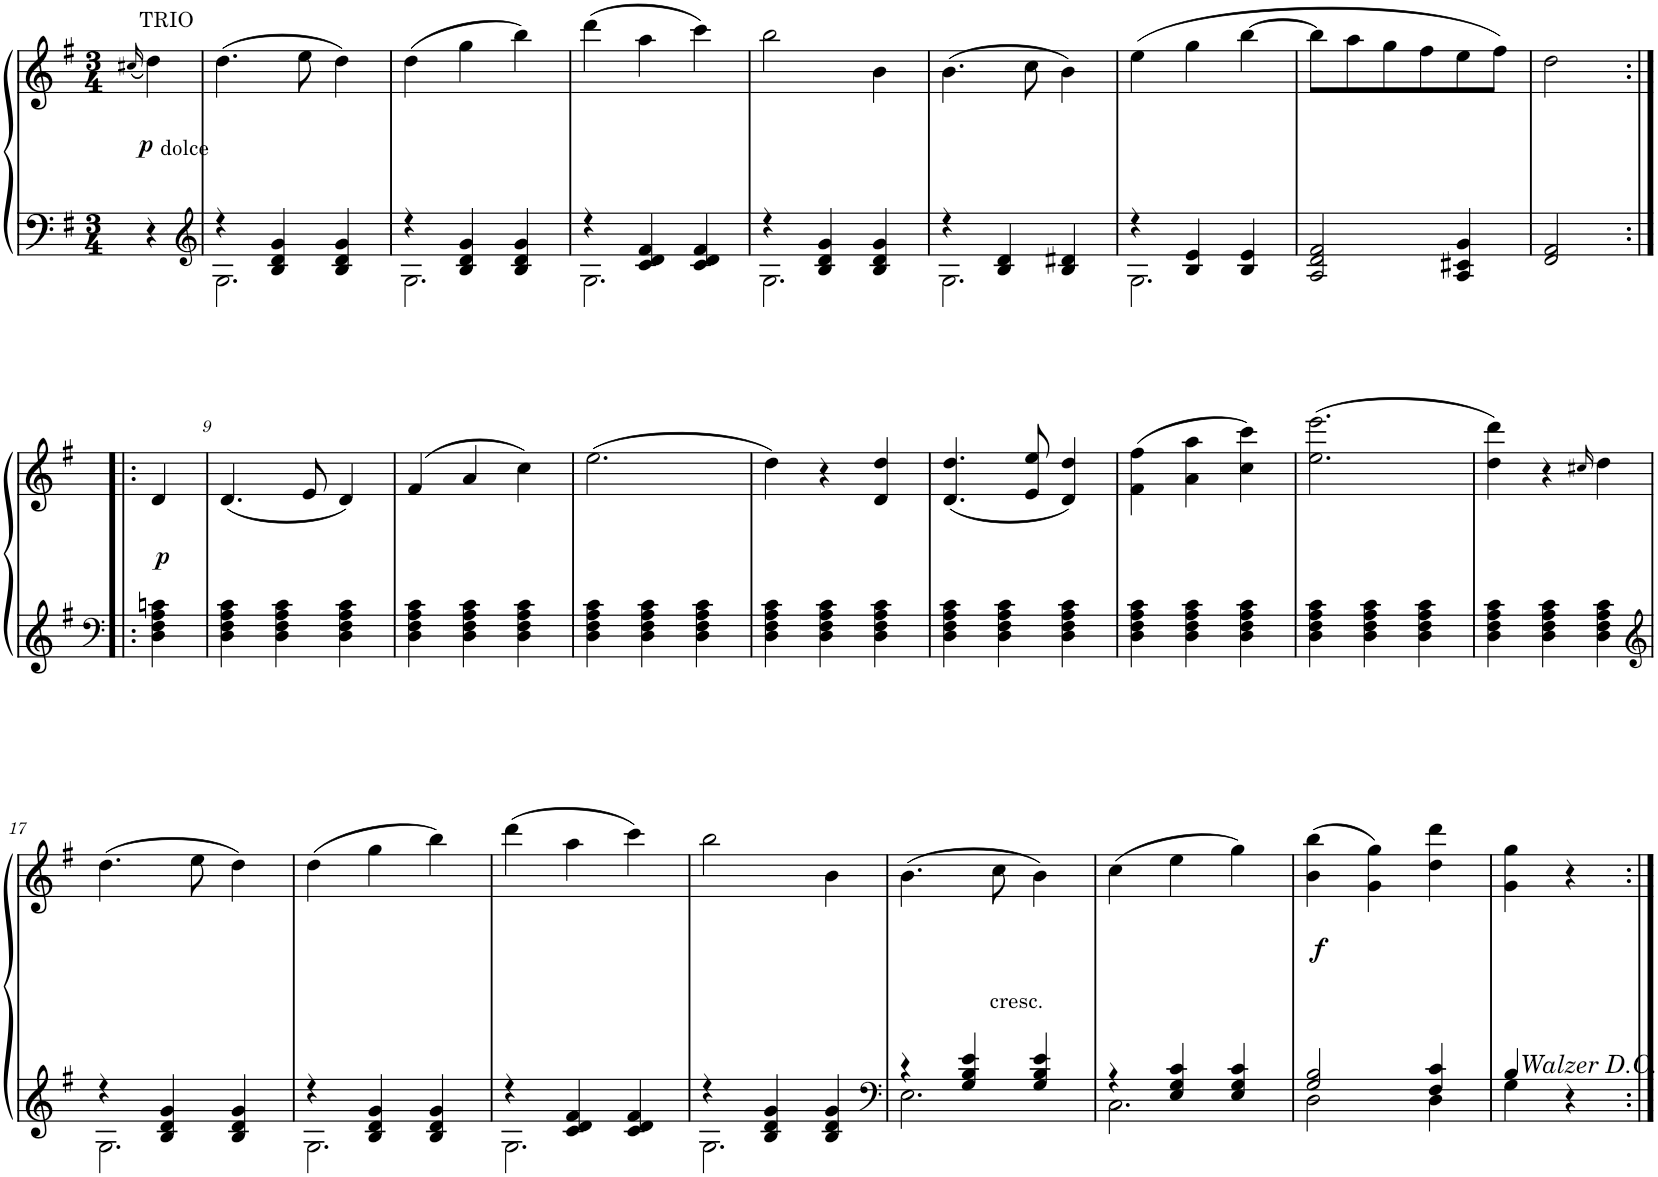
**kern	**kern	**dynam
*part1	*part1	*part1
*staff2	*staff1	*staff1/2
*I"Piano	*	*
*I'Pno.	*	*
*clefF4	*clefG2	*
*k[f#]	*k[f#]	*
*M3/4	*M3/4	*
=	=	=
.	(16qcc#X/	.
!	!LO:TX:a:t=TRIO	!
!	!LO:TX:b:t=dolce	!
!	!	!LO:DY:b
4r	4dd\)	p
=1	=1	=1
*clefG2	*	*
*^	*	*
4r	2.G\	(4.dd\	.
4B/ 4d/ 4g/	.	.	.
.	.	8ee\	.
4B/ 4d/ 4g/	.	4dd\)	.
=2	=2	=2	=2
4r	2.G\	(4dd\	.
4B/ 4d/ 4g/	.	4gg\	.
4B/ 4d/ 4g/	.	4bb\)	.
=3	=3	=3	=3
4r	2.G\	(4ddd\	.
4c/ 4d/ 4f#/	.	4aa\	.
4c/ 4d/ 4f#/	.	4ccc\)	.
=4	=4	=4	=4
4r	2.G\	2bb\	.
4B/ 4d/ 4g/	.	.	.
4B/ 4d/ 4g/	.	4b\	.
=5	=5	=5	=5
4r	2.G\	(4.b\	.
4B/ 4d/	.	.	.
.	.	8cc\	.
4B/ 4d#X/	.	4b\)	.
=6	=6	=6	=6
4r	2.G\	(4ee\	.
4B/ 4e/	.	4gg\	.
4B/ 4e/	.	[4bb\	.
*v	*v	*	*
=7	=7	=7
2A/ 2d/ 2f#/	8bb\L]	.
.	8aa\	.
.	8gg\	.
.	8ff#\	.
4A/ 4c#X/ 4g/	8ee\	.
.	8ff#\J)	.
=8	=8	=8
2d/ 2f#/	2dd\	.
!!LO:LB:g=z
=8X1:|!|:	=8X1:|!|:	=8X1:|!|:
*clefF4	*	*
!	!	!LO:DY:a=2
4D\ 4F#\ 4A\ 4cn\	4d/	p
=9	=9	=9
4D\ 4F#\ 4A\ 4c\	(4.d/	.
4D\ 4F#\ 4A\ 4c\	.	.
.	8e/	.
4D\ 4F#\ 4A\ 4c\	4d/)	.
=10	=10	=10
4D\ 4F#\ 4A\ 4c\	(4f#/	.
4D\ 4F#\ 4A\ 4c\	4a/	.
4D\ 4F#\ 4A\ 4c\	4cc\)	.
=11	=11	=11
4D\ 4F#\ 4A\ 4c\	(2.ee\	.
4D\ 4F#\ 4A\ 4c\	.	.
4D\ 4F#\ 4A\ 4c\	.	.
=12	=12	=12
4D\ 4F#\ 4A\ 4c\	4dd\)	.
4D\ 4F#\ 4A\ 4c\	4r	.
4D\ 4F#\ 4A\ 4c\	4d/ 4dd/	.
=13	=13	=13
4D\ 4F#\ 4A\ 4c\	(4.d/ 4.dd/	.
4D\ 4F#\ 4A\ 4c\	.	.
.	8e/ 8ee/	.
4D\ 4F#\ 4A\ 4c\	4d/ 4dd/)	.
=14	=14	=14
4D\ 4F#\ 4A\ 4c\	(4f#\ 4ff#\	.
4D\ 4F#\ 4A\ 4c\	4a\ 4aa\	.
4D\ 4F#\ 4A\ 4c\	4cc\ 4ccc\)	.
=15	=15	=15
4D\ 4F#\ 4A\ 4c\	(2.ee\ 2.eee\	.
4D\ 4F#\ 4A\ 4c\	.	.
4D\ 4F#\ 4A\ 4c\	.	.
=16	=16	=16
4D\ 4F#\ 4A\ 4c\	4dd\ 4ddd\)	.
4D\ 4F#\ 4A\ 4c\	4r	.
.	16qcc#X/	.
4D\ 4F#\ 4A\ 4c\	4dd\	.
!!LO:LB:g=z
=17	=17	=17
*clefG2	*	*
*^	*	*
4r	2.G\	(4.dd\	.
4B/ 4d/ 4g/	.	.	.
.	.	8ee\	.
4B/ 4d/ 4g/	.	4dd\)	.
=18	=18	=18	=18
4r	2.G\	(4dd\	.
4B/ 4d/ 4g/	.	4gg\	.
4B/ 4d/ 4g/	.	4bb\)	.
=19	=19	=19	=19
4r	2.G\	(4ddd\	.
4c/ 4d/ 4f#/	.	4aa\	.
4c/ 4d/ 4f#/	.	4ccc\)	.
=20	=20	=20	=20
4r	2.G\	2bb\	.
4B/ 4d/ 4g/	.	.	.
4B/ 4d/ 4g/	.	4b\	.
=21	=21	=21	=21
*clefF4	*	*	*
4r	2.E\	(4.b\	.
!LO:TX:a:t=cresc.	!	!	!
4G/ 4B/ 4e/	.	.	.
.	.	8cc\	.
4G/ 4B/ 4e/	.	4b\)	.
=22	=22	=22	=22
4r	2.C\	(4cc\	.
4E/ 4G/ 4c/	.	4ee\	.
4E/ 4G/ 4c/	.	4gg\)	.
=23	=23	=23	=23
!	!	!	!LO:DY:b
2G/ 2B/	2D\	(4b\ 4bb\	f
.	.	4g\ 4gg\)	.
4F#/ 4c/	4D\	4dd\ 4ddd\	.
=24	=24	=24	=24
4B/	4G\	4g\ 4gg\	.
!	!	!LO:TX:b:i:t=Walzer D.C.	!
4r	4ryy	4r	.
*v	*v	*	*
=:|!	=:|!	=:|!
*-	*-	*-
